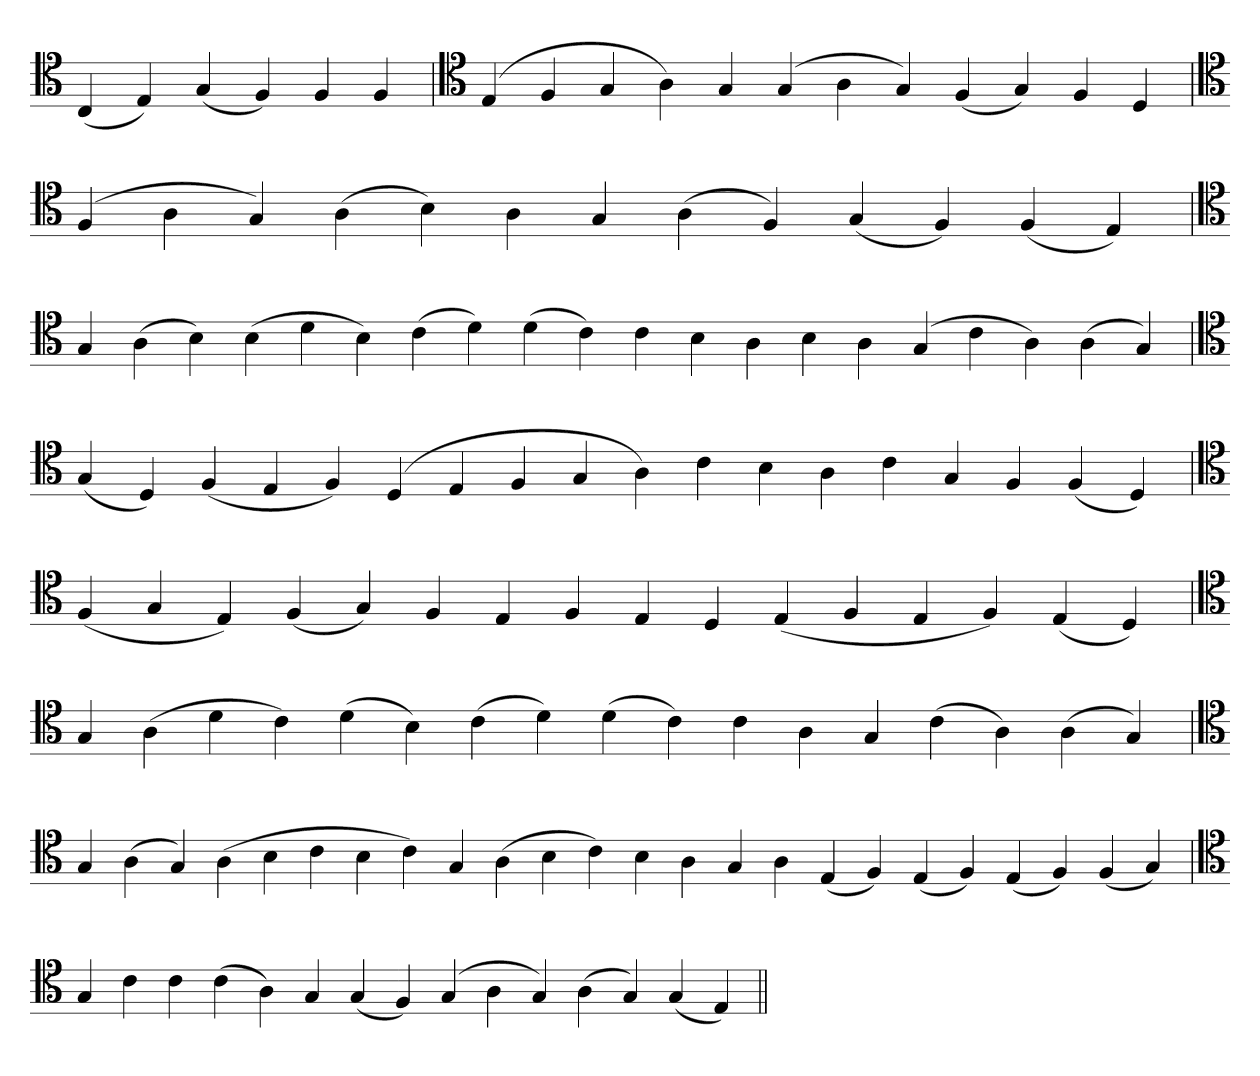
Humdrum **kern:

**kern
*part1
*staff1
*clefC4
=
(4C
4E)
(4G
4F)
4F
4F
=`
*clefC4
(4E
4F
4G
4A)
4G
(4G
4A
4G)
(4F
4G)
4F
4D
=`
*clefC4
(4F
4A
4G)
(4A
4B)
4A
4G
(4A
4F)
(4G
4F)
(4F
4E)
='
*clefC4
4G
(4A
4B)
(4B
4d
4B)
(4c
4d)
(4d
4c)
4c
4B
4A
4B
4A
(4G
4c
4A)
(4A
4G)
='
*clefC4
(4G
4D)
(4F
4E
4F)
(4D
4E
4F
4G
4A)
4c
4B
4A
4c
4G
4F
(4F
4D)
=`
*clefC4
(4F
4G
4E)
(4F
4G)
4F
4E
4F
4E
4D
(4E
4F
4E
4F)
(4E
4D)
=
*clefC4
4G
(4A
4d
4c)
(4d
4B)
(4c
4d)
(4d
4c)
4c
4A
4G
(4c
4A)
(4A
4G)
='
*clefC4
4G
(4A
4G)
(4A
4B
4c
4B
4c)
4G
(4A
4B
4c)
4B
4A
4G
4A
(4E
4F)
(4E
4F)
(4E
4F)
(4F
4G)
=`
*clefC4
4G
4c
4c
(4c
4A)
4G
(4G
4F)
(4G
4A
4G)
(4A
4G)
(4G
4E)
=||
*-
